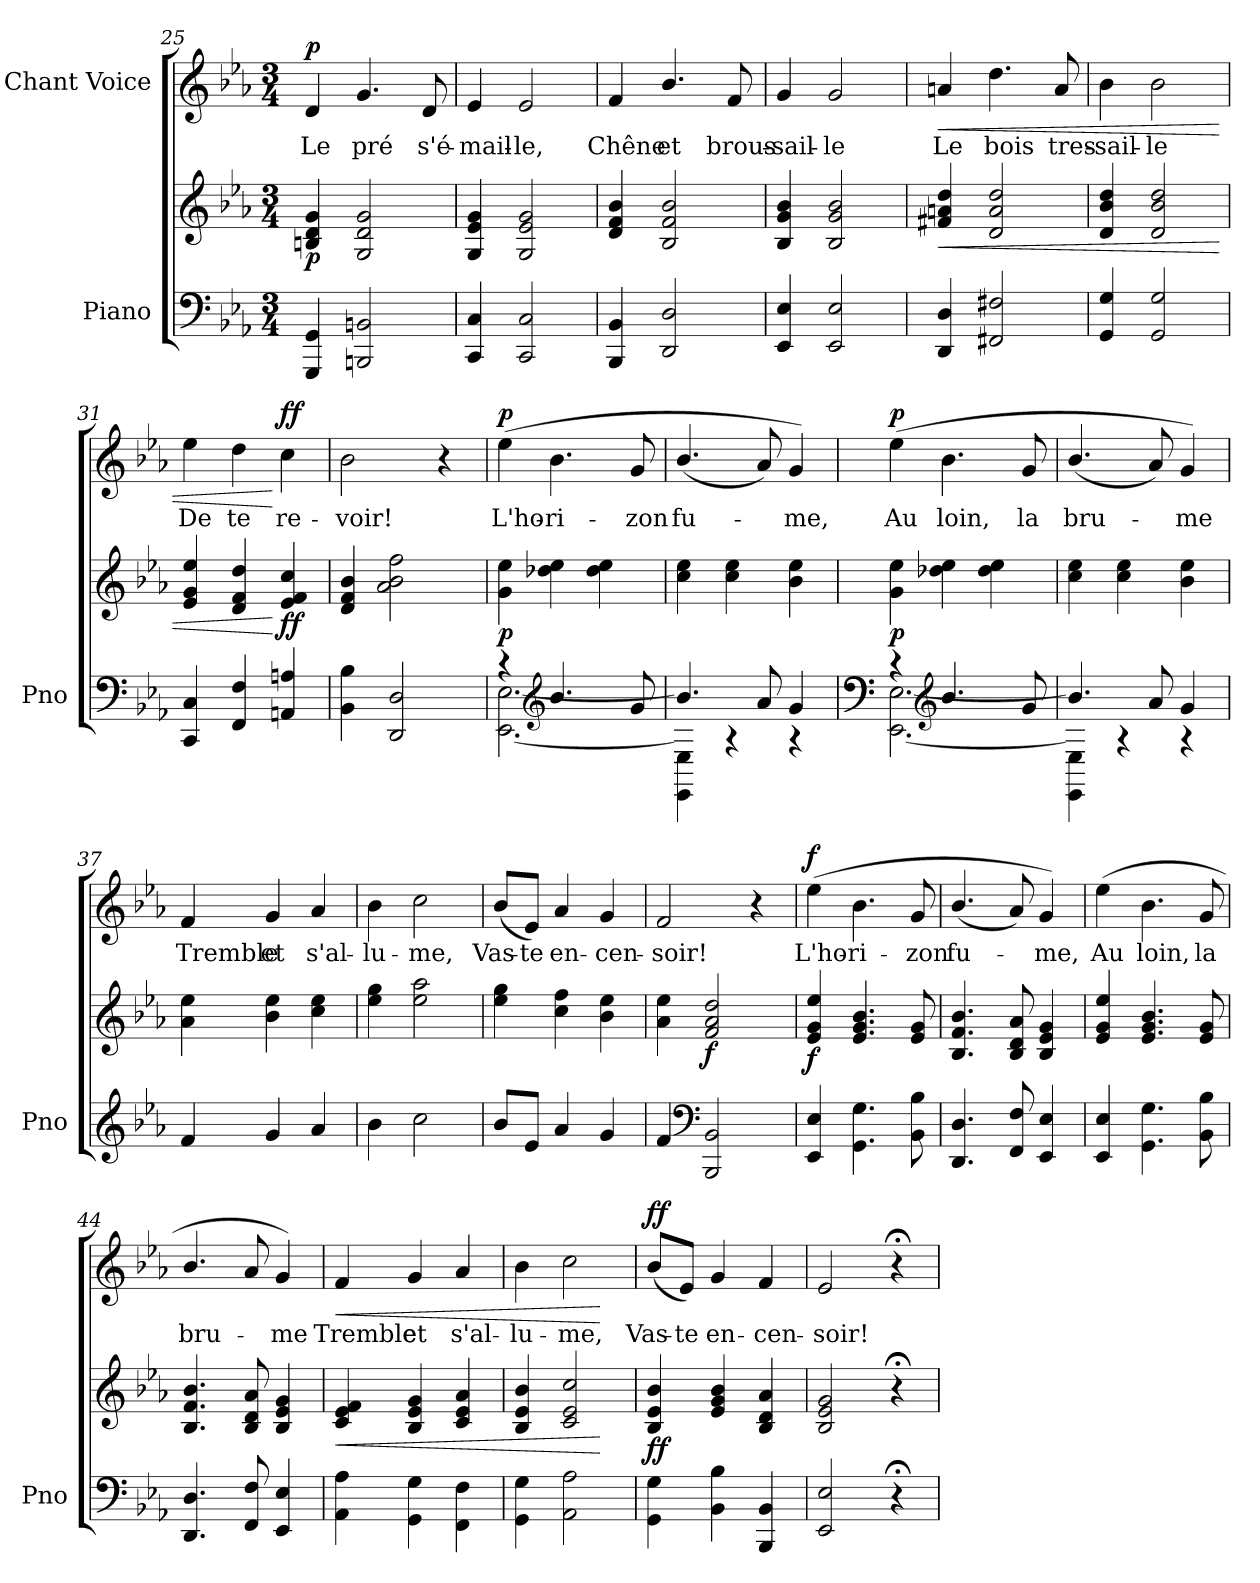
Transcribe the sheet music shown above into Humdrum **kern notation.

**kern	**kern	**dynam	**kern	**text	**dynam
*part2	*part2	*part2	*part1	*part1	*part1
*staff3	*staff2	*staff2/3	*staff1	*staff1	*staff1
*I"Piano	*	*	*I"Chant Voice	*	*
*I'Pno	*	*	*	*	*
*clefF4	*clefG2	*	*clefG2	*	*
*k[b-e-a-]	*k[b-e-a-]	*	*k[b-e-a-]	*	*
*M3/4	*M3/4	*	*M3/4	*	*
=25	=25	=25	=25	=25	=25
!	!	!LO:DY:b	!	!	!LO:DY:a
4GGG/ 4GG/	4Bn/ 4d/ 4g/	p	4d/	Le	p
2BBBn/ 2BBn/	2G/ 2d/ 2g/	.	4.g/	pré	.
.	.	.	8d/	s'é-	.
=26	=26	=26	=26	=26	=26
4CC/ 4C/	4G/ 4e-/ 4g/	.	4e-/	-mail-	.
2CC/ 2C/	2G/ 2e-/ 2g/	.	2e-/	-le,	.
=27	=27	=27	=27	=27	=27
4BBB-/ 4BB-/	4d/ 4f/ 4b-/	.	4f/	Chêne	.
2DD/ 2D/	2B-/ 2f/ 2b-/	.	4.b-/	et	.
.	.	.	8f/	brous-	.
=28	=28	=28	=28	=28	=28
4EE-/ 4E-/	4B-/ 4g/ 4b-/	.	4g/	-sail-	.
2EE-/ 2E-/	2B-/ 2g/ 2b-/	.	2g/	-le	.
=29	=29	=29	=29	=29	=29
!	!	!LO:HP:b	!	!	!LO:HP:b
4DD/ 4D/	4f#X/ 4an/ 4dd/	<	4an/	Le	<
2FF#X/ 2F#X/	2d/ 2a/ 2dd/	.	4.dd\	bois	.
.	.	.	8a/	tres-	.
=30	=30	=30	=30	=30	=30
4GG/ 4G/	4d/ 4b-/ 4dd/	.	4b-\	-sail-	.
2GG/ 2G/	2d/ 2b-/ 2dd/	.	2b-\	-le	.
=31	=31	=31	=31	=31	=31
4CC/ 4C/	4e-/ 4g/ 4ee-/	.	4ee-\	De	.
4FF/ 4F/	4d/ 4f/ 4dd/	.	4dd\	te	.
!	!	!LO:DY:n=1:b	!	!	!LO:DY:n=1:a
4AAn/ 4An/	4e-/ 4f/ 4cc/	[ ff	4cc\	re-	[ ff
=32	=32	=32	=32	=32	=32
4BB-\ 4B-\	4d/ 4f/ 4b-/	.	2b-\	-voir!	.
2DD/ 2D/	2a-\ 2b-\ 2ff\	.	.	.	.
.	.	.	4r	.	.
=33	=33	=33	=33	=33	=33
*^	*	*	*	*	*
!	!	!	!LO:DY:b	!	!	!LO:DY:a
4r	[2.EE-\ [>2.E-\	4g\ 4ee-\	p	(4ee-\	L'ho-	p
*clefG2	*	*	*	*	*	*
4.b-/	.	4dd-X\ 4ee-\	.	4.b-\	-ri-	.
.	.	4dd-\ 4ee-\	.	.	.	.
8g/	.	.	.	8g/	-zon	.
=34	=34	=34	=34	=34	=34	=34
4.b-/	4EE-\] 4E-\]	4cc\ 4ee-\	.	(4.b-/	fu-	.
.	4r	4cc\ 4ee-\	.	.	.	.
8a-/	.	.	.	8a-/)	.	.
4g/	4r	4b-\ 4ee-\	.	4g/)	-me,	.
=35	=35	=35	=35	=35	=35	=35
*clefF4	*	*	*	*	*	*
!	!	!	!LO:DY:b	!	!	!LO:DY:a
4r	[2.EE-\ [>2.E-\	4g\ 4ee-\	p	(4ee-\	Au	p
*clefG2	*	*	*	*	*	*
4.b-/	.	4dd-X\ 4ee-\	.	4.b-\	loin,	.
.	.	4dd-\ 4ee-\	.	.	.	.
8g/	.	.	.	8g/	la	.
=36	=36	=36	=36	=36	=36	=36
4.b-/	4EE-\] 4E-\]	4cc\ 4ee-\	.	(4.b-/	bru-	.
.	4r	4cc\ 4ee-\	.	.	.	.
8a-/	.	.	.	8a-/)	.	.
4g/	4r	4b-\ 4ee-\	.	4g/)	-me	.
*v	*v	*	*	*	*	*
=37	=37	=37	=37	=37	=37
4f/	4a-\ 4ee-\	.	4f/	Tremble	.
4g/	4b-\ 4ee-\	.	4g/	et	.
4a-/	4cc\ 4ee-\	.	4a-/	s'al-	.
=38	=38	=38	=38	=38	=38
4b-\	4ee-\ 4gg\	.	4b-\	-lu-	.
2cc\	2ee-\ 2aa-\	.	2cc\	-me,	.
=39	=39	=39	=39	=39	=39
8b-/L	4ee-\ 4gg\	.	(8b-/L	Vas-	.
8e-/J	.	.	8e-/J)	-te	.
4a-/	4cc\ 4ff\	.	4a-/	en-	.
4g/	4b-\ 4ee-\	.	4g/	-cen-	.
=40	=40	=40	=40	=40	=40
4f/	4a-\ 4ee-\	.	2f/	-soir!	.
*clefF4	*	*	*	*	*
!	!	!LO:DY:b	!	!	!
2BBB-/ 2BB-/	2f/ 2a-/ 2dd/	f	.	.	.
.	.	.	4r	.	.
=41	=41	=41	=41	=41	=41
!	!	!LO:DY:b	!	!	!LO:DY:a
4EE-/ 4E-/	4e-/ 4g/ 4ee-/	f	(4ee-\	L'ho-	f
4.GG\ 4.G\	4.e-/ 4.g/ 4.b-/	.	4.b-\	-ri-	.
8BB-\ 8B-\	8e-/ 8g/	.	8g/	-zon	.
=42	=42	=42	=42	=42	=42
4.DD/ 4.D/	4.B-/ 4.f/ 4.b-/	.	(4.b-/	fu-	.
8FF/ 8F/	8B-/ 8d/ 8a-/	.	8a-/)	.	.
4EE-/ 4E-/	4B-/ 4e-/ 4g/	.	4g/)	-me,	.
=43	=43	=43	=43	=43	=43
4EE-/ 4E-/	4e-/ 4g/ 4ee-/	.	(4ee-\	Au	.
4.GG\ 4.G\	4.e-/ 4.g/ 4.b-/	.	4.b-\	loin,	.
8BB-\ 8B-\	8e-/ 8g/	.	8g/	la	.
=44	=44	=44	=44	=44	=44
4.DD/ 4.D/	4.B-/ 4.f/ 4.b-/	.	4.b-/	bru-	.
8FF/ 8F/	8B-/ 8d/ 8a-/	.	8a-/	.	.
4EE-/ 4E-/	4B-/ 4e-/ 4g/	.	4g/)	-me	.
=45	=45	=45	=45	=45	=45
!	!	!LO:HP:b	!	!	!LO:HP:b
4AA-\ 4A-\	4c/ 4e-/ 4f/	<	4f/	Tremble	<
4GG\ 4G\	4B-/ 4e-/ 4g/	.	4g/	et	.
4FF\ 4F\	4c/ 4e-/ 4a-/	.	4a-/	s'al-	.
=46	=46	=46	=46	=46	=46
4GG\ 4G\	4B-/ 4e-/ 4b-/	.	4b-\	-lu-	.
2AA-\ 2A-\	2c/ 2e-/ 2cc/	.	2cc\	-me,	.
.	.	[	.	.	[
=47	=47	=47	=47	=47	=47
!	!	!LO:DY:b	!	!	!LO:DY:a
4GG\ 4G\	4B-/ 4e-/ 4b-/	ff	(8b-/L	Vas-	ff
.	.	.	8e-/J)	-te	.
4BB-\ 4B-\	4e-/ 4g/ 4b-/	.	4g/	en-	.
4BBB-/ 4BB-/	4B-/ 4d/ 4a-/	.	4f/	-cen-	.
=48	=48	=48	=48	=48	=48
2EE-/ 2E-/	2B-/ 2e-/ 2g/	.	2e-/	-soir!	.
4r;<	4r;<	.	4r;<	.	.
=	=	=	=	=	=
*-	*-	*-	*-	*-	*-
